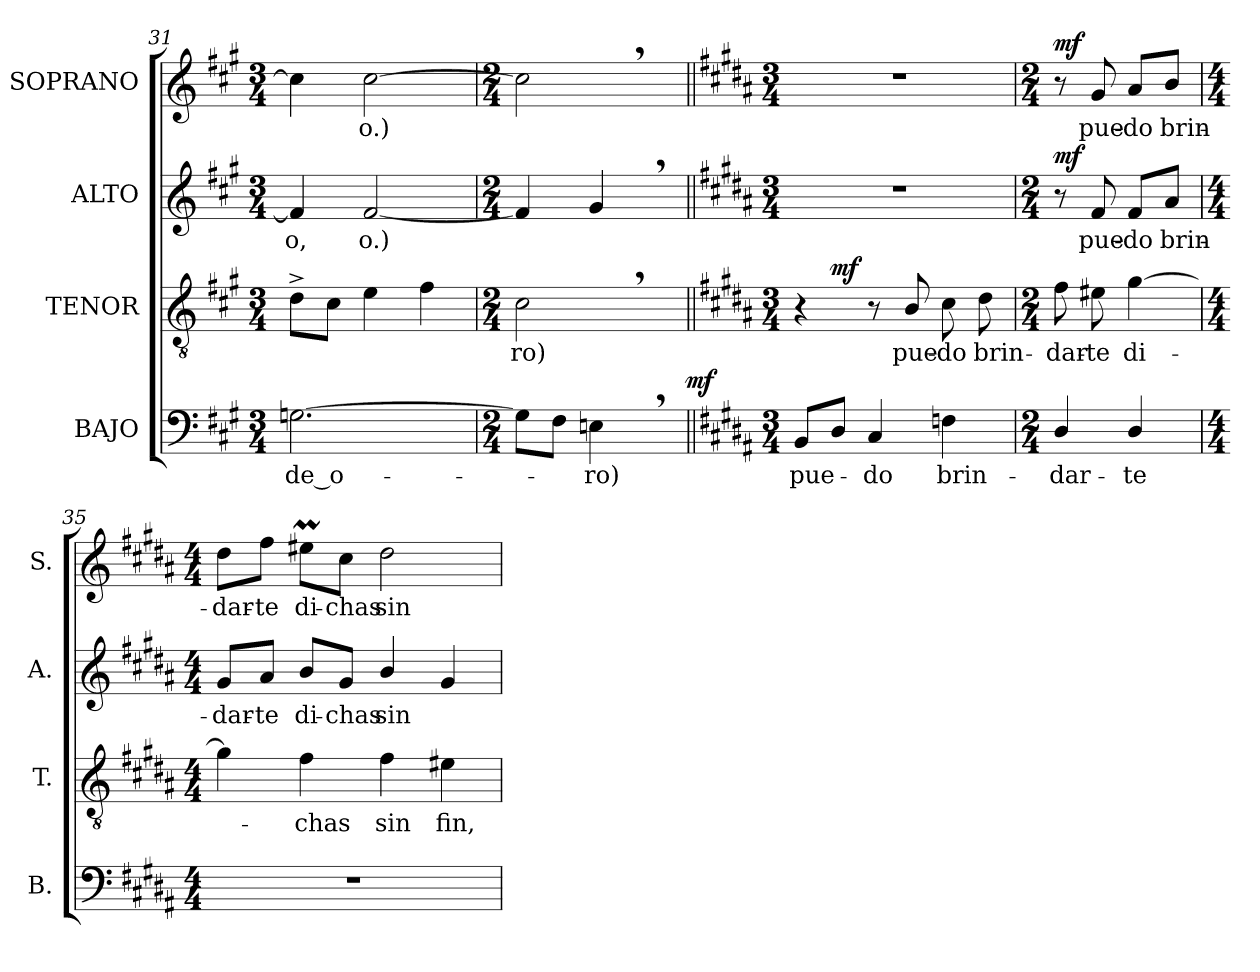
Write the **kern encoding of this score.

**kern	**text	**dynam	**kern	**text	**dynam	**kern	**text	**dynam	**kern	**text	**dynam
*part4	*part4	*part4	*part3	*part3	*part3	*part2	*part2	*part2	*part1	*part1	*part1
*staff4	*staff4	*staff4	*staff3	*staff3	*staff3	*staff2	*staff2	*staff2	*staff1	*staff1	*staff1
*I"BAJO	*	*	*I"TENOR	*	*	*I"ALTO	*	*	*I"SOPRANO	*	*
*I'B.	*	*	*I'T.	*	*	*I'A.	*	*	*I'S.	*	*
*clefF4	*	*	*clefGv2	*	*	*clefG2	*	*	*clefG2	*	*
*	*	*	*ITrd7c12	*	*	*	*	*	*	*	*
*k[f#c#g#]	*	*	*k[f#c#g#]	*	*	*k[f#c#g#]	*	*	*k[f#c#g#]	*	*
*f#:	*	*	*f#:	*	*	*f#:	*	*	*f#:	*	*
*M3/4	*	*	*M3/4	*	*	*M3/4	*	*	*M3/4	*	*
=31	=31	=31	=31	=31	=31	=31	=31	=31	=31	=31	=31
!	!LO:LY:b:color=#000000	!	!	!	!	!	!	!	!	!	!
!	!	!	!	!	!	!	!LO:LY:b:color=#000000	!	!	!	!
[>2.Gni\	de_o-	.	8D^i\L	.	.	4f#i/]	o,	.	4cc#i\]	.	.
.	.	.	8C#i\J	.	.	.	.	.	.	.	.
!	!	!	!	!	!	!	!LO:LY:b:color=#000000	!	!	!	!
!	!	!	!	!	!	!	!	!	!	!LO:LY:b:color=#000000	!
.	.	.	4Ei\	.	.	[<2f#i/	o.)	.	[>2cc#i\	o.)	.
.	.	.	4F#i\	.	.	.	.	.	.	.	.
=32	=32	=32	=32	=32	=32	=32	=32	=32	=32	=32	=32
*M2/4	*	*	*M2/4	*	*	*M2/4	*	*	*M2/4	*	*
!	!	!	!	!LO:LY:b:color=#000000	!	!	!	!	!	!	!
*^	*	*	*	*	*	*	*	*	*	*	*
8Gi\L]	4ryy	.	.	2C#,i\	-ro)	.	4f#i/]	.	.	2cc#,i\]	.	.
8F#i\J	.	.	.	.	.	.	.	.	.	.	.	.
!	!	!LO:LY:b:color=#000000	!	!	!	!	!	!	!	!	!	!
4En,i\	8ryy	-ro)	.	.	.	.	4g#,i/	.	.	.	.	.
.	16ryy	.	.	.	.	.	.	.	.	.	.	.
.	32ryy	.	.	.	.	.	.	.	.	.	.	.
.	64ryy	.	.	.	.	.	.	.	.	.	.	.
.	128...ryy	.	.	.	.	.	.	.	.	.	.	.
.	1024ryy	.	mf	.	.	.	.	.	.	.	.	.
*v	*v	*	*	*	*	*	*	*	*	*	*	*
=33||	=33||	=33||	=33||	=33||	=33||	=33||	=33||	=33||	=33||	=33||	=33||
*k[f#c#g#d#a#]	*	*	*k[f#c#g#d#a#]	*	*	*k[f#c#g#d#a#]	*	*	*k[f#c#g#d#a#]	*	*
*B:	*	*	*B:	*	*	*B:	*	*	*B:	*	*
*M3/4	*	*	*M3/4	*	*	*M3/4	*	*	*M3/4	*	*
*	*	*	*	*	*	*	*	*	*MM90	*	*
*^	*	*	*	*	*	*	*	*	*	*	*
!	!	!LO:LY:b:color=#000000	!	!	!	!	!LO:N:vis=1	!	!	!LO:N:vis=1	!	!
*v	*v	*	*	*^	*	*	*	*	*	*	*	*
8BBi/L	pue-	.	4r	8ryy	.	.	2.r	.	.	2.r	.	.
8D#i/J	.	.	.	2ryy	.	mf	.	.	.	.	.	.
!	!LO:LY:b:color=#000000	!	!	!	!	!	!	!	!	!	!	!
4C#i/	-do	.	8r	.	.	.	.	.	.	.	.	.
!	!	!	!	!	!LO:LY:b:color=#000000	!	!	!	!	!	!	!
.	.	.	8BBi/	.	pue-	.	.	.	.	.	.	.
!	!LO:LY:b:color=#000000	!	!	!	!	!	!	!	!	!	!	!
!	!	!	!	!	!LO:LY:b:color=#000000	!	!	!	!	!	!	!
4Fni\	brin-	.	8C#i\	.	-do	.	.	.	.	.	.	.
!	!	!	!	!	!LO:LY:b:color=#000000	!	!	!	!	!	!	!
.	.	.	8D#i\	8ryy	brin-	.	.	.	.	.	.	.
*	*	*	*v	*v	*	*	*	*	*	*	*	*
=34	=34	=34	=34	=34	=34	=34	=34	=34	=34	=34	=34
*M2/4	*	*	*M2/4	*	*	*M2/4	*	*	*M2/4	*	*
*	*	*	*^	*	*	*	*	*	*	*	*
!	!LO:LY:b:color=#000000	!	!	!	!	!	!	!	!	!	!	!
*	*	*	*v	*v	*	*	*	*	*	*	*	*
*	*	*	*^	*	*	*	*	*	*	*	*
!	!	!	!	!	!LO:LY:b:color=#000000	!	!	!	!	!	!	!
*	*	*	*v	*v	*	*	*	*	*	*	*	*
4D#i/	-dar-	.	8F#i\	-dar-	.	8r	.	mf	8r	.	mf
!	!	!	!	!LO:LY:b:color=#000000	!	!	!	!	!	!	!
!	!	!	!	!	!	!	!LO:LY:b:color=#000000	!	!	!	!
!	!	!	!	!	!	!	!	!	!	!LO:LY:b:color=#000000	!
.	.	.	8E#Xi\	-te	.	8f#i/	pue-	.	8g#i/	pue-	.
!	!LO:LY:b:color=#000000	!	!	!	!	!	!	!	!	!	!
!	!	!	!	!LO:LY:b:color=#000000	!	!	!	!	!	!	!
!	!	!	!	!	!	!	!LO:LY:b:color=#000000	!	!	!	!
!	!	!	!	!	!	!	!	!	!	!LO:LY:b:color=#000000	!
4D#i/	-te	.	[>4G#i\	di-	.	8f#i/L	-do	.	8a#i/L	-do	.
!	!	!	!	!	!	!	!LO:LY:b:color=#000000	!	!	!	!
!	!	!	!	!	!	!	!	!	!	!LO:LY:b:color=#000000	!
.	.	.	.	.	.	8a#i/J	brin-	.	8bi/J	brin-	.
!!LO:PB:g=z
=35	=35	=35	=35	=35	=35	=35	=35	=35	=35	=35	=35
*M4/4	*	*	*M4/4	*	*	*M4/4	*	*	*M4/4	*	*
!	!	!	!	!	!	!	!LO:LY:b:color=#000000	!	!	!	!
!	!	!	!	!	!	!	!	!	!	!LO:LY:b:color=#000000	!
1r	.	.	4G#i\]	.	.	8g#i/L	-dar-	.	8dd#i\L	-dar-	.
!	!	!	!	!	!	!	!LO:LY:b:color=#000000	!	!	!	!
!	!	!	!	!	!	!	!	!	!	!LO:LY:b:color=#000000	!
.	.	.	.	.	.	8a#i/J	-te	.	8ff#i\J	-te	.
!	!	!	!	!LO:LY:b:color=#000000	!	!	!	!	!	!	!
!	!	!	!	!	!	!	!LO:LY:b:color=#000000	!	!	!	!
!	!	!	!	!	!	!	!	!	!	!LO:LY:b:color=#000000	!
.	.	.	4F#i\	-chas	.	8bi/L	di-	.	8ee#Xmi\L	di-	.
!	!	!	!	!	!	!	!LO:LY:b:color=#000000	!	!	!	!
!	!	!	!	!	!	!	!	!	!	!LO:LY:b:color=#000000	!
.	.	.	.	.	.	8g#i/J	-chas	.	8cc#i\J	-chas	.
!	!	!	!	!LO:LY:b:color=#000000	!	!	!	!	!	!	!
!	!	!	!	!	!	!	!LO:LY:b:color=#000000	!	!	!	!
!	!	!	!	!	!	!	!	!	!	!LO:LY:b:color=#000000	!
.	.	.	4F#i\	sin	.	4bi/	sin	.	2dd#i\	sin	.
!	!	!	!	!LO:LY:b:color=#000000	!	!	!	!	!	!	!
.	.	.	4E#Xi\	fin,	.	4g#i/	.	.	.	.	.
=	=	=	=	=	=	=	=	=	=	=	=
*-	*-	*-	*-	*-	*-	*-	*-	*-	*-	*-	*-
